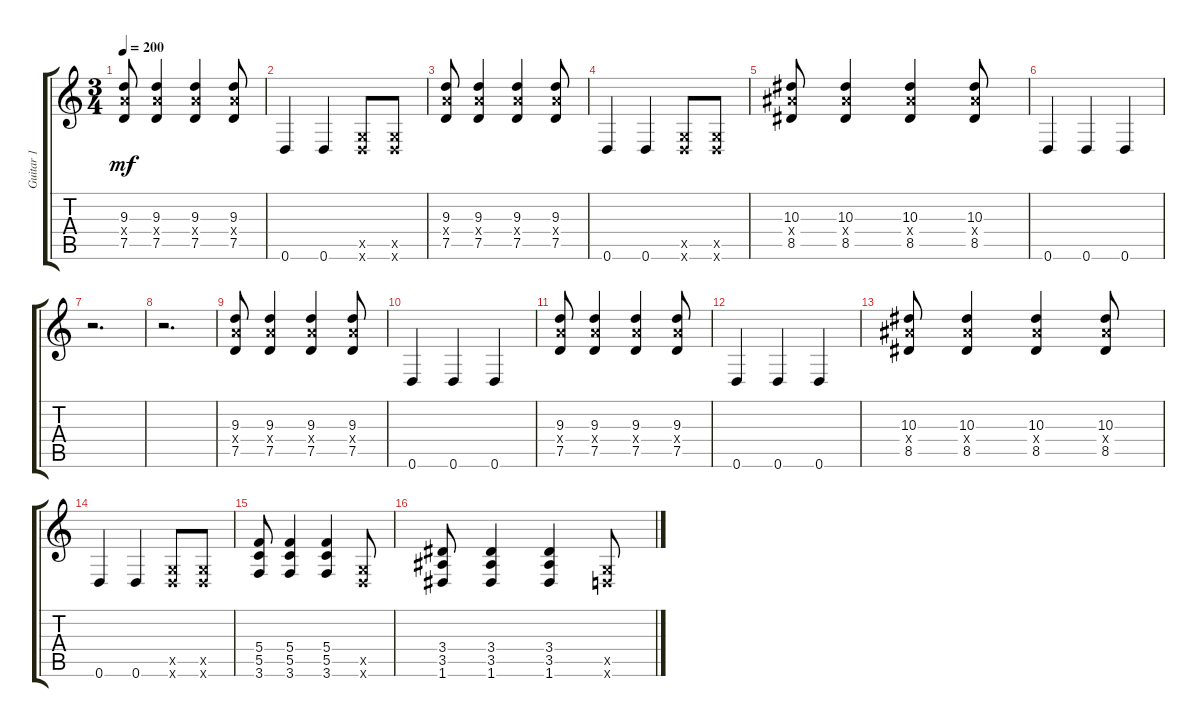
\track ("Guitar 1" "Guitar 1") {instrument distortionguitar}
\staff {score tabs}
\tuning (D4 A3 F3 C3 G2 D2) {hide}
\ts (3 4)
\tempo 200
\clef g2
\ks c
(9.3 9.4{x} 7.5).8{dy mf} (9.3 9.4{x} 7.5).4 (9.3 9.4{x} 7.5).4 (9.3 9.4{x} 7.5).8 |
0.6.4 0.6.4 (0.5{x} 0.6{x}).8 (0.5{x} 0.6{x}).8 |
(9.3 9.4{x} 7.5).8 (9.3 9.4{x} 7.5).4 (9.3 9.4{x} 7.5).4 (9.3 9.4{x} 7.5).8 |
0.6.4 0.6.4 (0.5{x} 0.6{x}).8 (0.5{x} 0.6{x}).8 |
(10.3 10.4{x} 8.5).8 (10.3 10.4{x} 8.5).4 (10.3 10.4{x} 8.5).4 (10.3 10.4{x} 8.5).8 |
0.6.4 0.6.4 0.6.4 |
r.2{d} |
r.2{d} |
(9.3 9.4{x} 7.5).8 (9.3 9.4{x} 7.5).4 (9.3 9.4{x} 7.5).4 (9.3 9.4{x} 7.5).8 |
0.6.4 0.6.4 0.6.4 |
(9.3 9.4{x} 7.5).8 (9.3 9.4{x} 7.5).4 (9.3 9.4{x} 7.5).4 (9.3 9.4{x} 7.5).8 |
0.6.4 0.6.4 0.6.4 |
(10.3 10.4{x} 8.5).8 (10.3 10.4{x} 8.5).4 (10.3 10.4{x} 8.5).4 (10.3 10.4{x} 8.5).8 |
0.6.4 0.6.4 (0.5{x} 0.6{x}).8 (0.5{x} 0.6{x}).8 |
(5.4 5.5 3.6).8 (5.4 5.5 3.6).4 (5.4 5.5 3.6).4 (0.5{x} 0.6{x}).8 |
(3.4 3.5 1.6).8 (3.4 3.5 1.6).4 (3.4 3.5 1.6).4 (0.5{x} 0.6{x}).8
